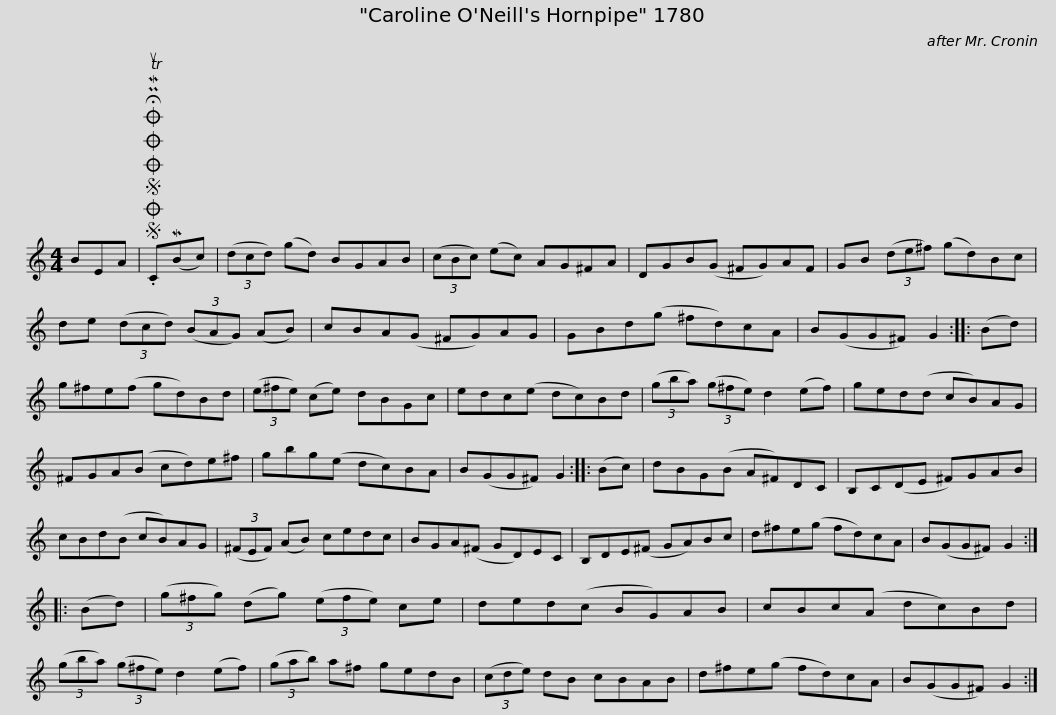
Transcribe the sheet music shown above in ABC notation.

X:1
L:1/8
M:4/4
I:linebreak $
K:C
V:1 treble
V:1
 BEA |SOSOOO .!fermata!PMTuC(MBc) | (3(dcd) (gd) BGAB | (3(cBc) (ec) AG^FA | DGB(G ^FG)AF | %5
 GB (3(de^f) (gd)Bc |$ de (3(dcd) (3(BAG) (AB) | cBA(G ^FG)AG | GBd(g ^fd)cA | B(GG^F) G2 :: %10
 (Bd) | g^fe(f gd)Bd |$ (3(e^fe) (ce) dBGc | edc(e dc)Bd | (3(gba) (3(g^fe) d2 (ef) | %15
 ged(d cB)AG | ^FGA(B cd)e^f |$ gbg(e dc)BA | B(GG^F) G2 :: (Bc) | %20
 dBG(B A^F)DC | B,C(DE ^F)GAB | cBd(B cB)AG |$ (3(^FEF) (AB) cedc | BGA(^F GD)EC | %25
 B,DE(^F GA)Bc | d^fe(g fd)cA | B(GG^F) G2 :: (Bd) |$ (3(g^fg) (dg) (3(efe) ce | %30
 ded(c BG)AB | cBc(A dc)Bd | (3(gba) (3(g^fe) d2 (ef) | (3(gab) a^f gedB |$ (3(cde) dB cBAB | %35
 d^fe(g fd)cA | B(GG^F) G2 :| %37
